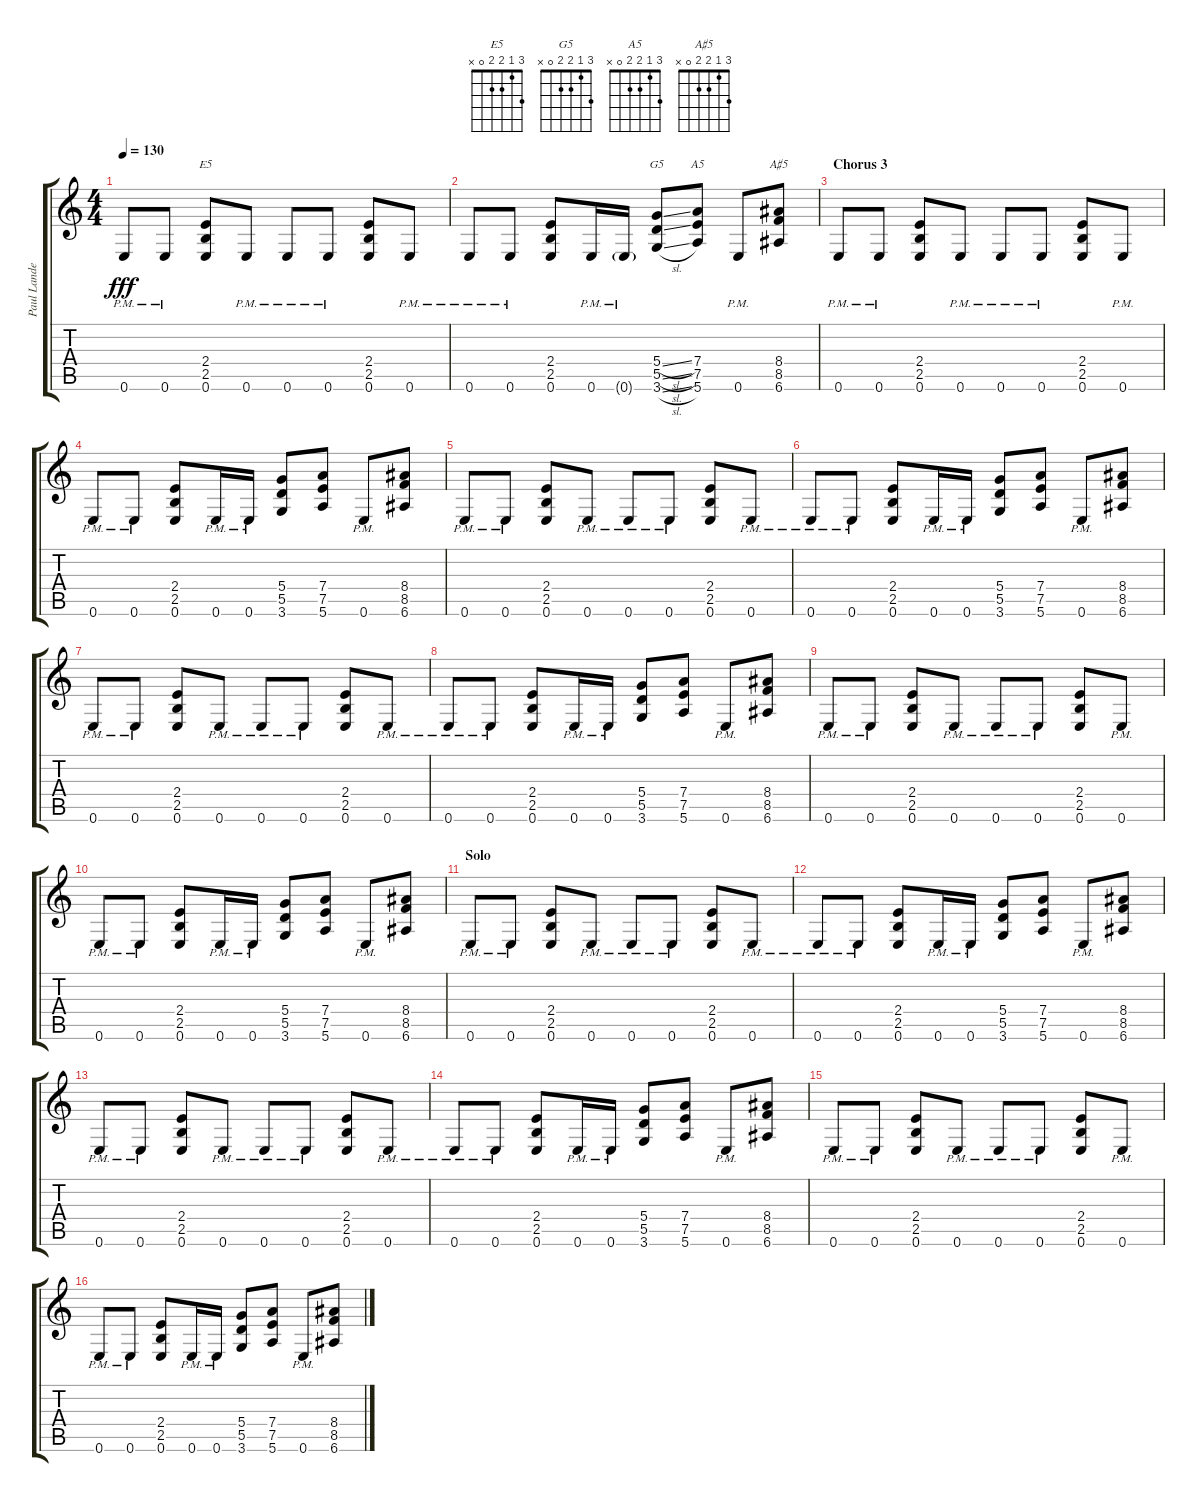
\track ("Paul Landers (Rhythm)" "Paul Lande") {instrument distortionguitar}
\staff {score tabs}
\tuning (E4 B3 G3 D3 A2 E2) {hide}
\chord ("E5" 3 1 2 2 0 x)
\chord ("G5" 3 1 2 2 0 x)
\chord ("A5" 3 1 2 2 0 x)
\chord ("A♯5" 3 1 2 2 0 x)
\ts (4 4)
\tempo 130
\clef g2
\ks c
0.6{pm}.8{dy fff} 0.6{pm}.8 (2.4 2.5 0.6).8{ch "E5"} 0.6{pm}.8 0.6{pm}.8 0.6{pm}.8 (2.4 2.5 0.6).8 0.6{pm}.8 |
0.6{pm}.8 0.6{pm}.8 (2.4 2.5 0.6).8 0.6{pm}.16 0.6{g pm}.16 (5.4{sl} 5.5{sl} 3.6{sl}).8{ch "G5"} (7.4 7.5 5.6).8{ch "A5"} 0.6{pm}.8 (8.4 8.5 6.6).8{ch "A♯5"} |
\section ("" "Chorus 3")
0.6{pm}.8 0.6{pm}.8 (2.4 2.5 0.6).8 0.6{pm}.8 0.6{pm}.8 0.6{pm}.8 (2.4 2.5 0.6).8 0.6{pm}.8 |
0.6{pm}.8 0.6{pm}.8 (2.4 2.5 0.6).8 0.6{pm}.16 0.6{pm}.16 (5.4 5.5 3.6).8 (7.4 7.5 5.6).8 0.6{pm}.8 (8.4 8.5 6.6).8 |
0.6{pm}.8 0.6{pm}.8 (2.4 2.5 0.6).8 0.6{pm}.8 0.6{pm}.8 0.6{pm}.8 (2.4 2.5 0.6).8 0.6{pm}.8 |
0.6{pm}.8 0.6{pm}.8 (2.4 2.5 0.6).8 0.6{pm}.16 0.6{pm}.16 (5.4 5.5 3.6).8 (7.4 7.5 5.6).8 0.6{pm}.8 (8.4 8.5 6.6).8 |
0.6{pm}.8 0.6{pm}.8 (2.4 2.5 0.6).8 0.6{pm}.8 0.6{pm}.8 0.6{pm}.8 (2.4 2.5 0.6).8 0.6{pm}.8 |
0.6{pm}.8 0.6{pm}.8 (2.4 2.5 0.6).8 0.6{pm}.16 0.6{pm}.16 (5.4 5.5 3.6).8 (7.4 7.5 5.6).8 0.6{pm}.8 (8.4 8.5 6.6).8 |
0.6{pm}.8 0.6{pm}.8 (2.4 2.5 0.6).8 0.6{pm}.8 0.6{pm}.8 0.6{pm}.8 (2.4 2.5 0.6).8 0.6{pm}.8 |
0.6{pm}.8 0.6{pm}.8 (2.4 2.5 0.6).8 0.6{pm}.16 0.6{pm}.16 (5.4 5.5 3.6).8 (7.4 7.5 5.6).8 0.6{pm}.8 (8.4 8.5 6.6).8 |
\section ("" "Solo")
0.6{pm}.8 0.6{pm}.8 (2.4 2.5 0.6).8 0.6{pm}.8 0.6{pm}.8 0.6{pm}.8 (2.4 2.5 0.6).8 0.6{pm}.8 |
0.6{pm}.8 0.6{pm}.8 (2.4 2.5 0.6).8 0.6{pm}.16 0.6{pm}.16 (5.4 5.5 3.6).8 (7.4 7.5 5.6).8 0.6{pm}.8 (8.4 8.5 6.6).8 |
0.6{pm}.8 0.6{pm}.8 (2.4 2.5 0.6).8 0.6{pm}.8 0.6{pm}.8 0.6{pm}.8 (2.4 2.5 0.6).8 0.6{pm}.8 |
0.6{pm}.8 0.6{pm}.8 (2.4 2.5 0.6).8 0.6{pm}.16 0.6{pm}.16 (5.4 5.5 3.6).8 (7.4 7.5 5.6).8 0.6{pm}.8 (8.4 8.5 6.6).8 |
0.6{pm}.8 0.6{pm}.8 (2.4 2.5 0.6).8 0.6{pm}.8 0.6{pm}.8 0.6{pm}.8 (2.4 2.5 0.6).8 0.6{pm}.8 |
0.6{pm}.8 0.6{pm}.8 (2.4 2.5 0.6).8 0.6{pm}.16 0.6{pm}.16 (5.4 5.5 3.6).8 (7.4 7.5 5.6).8 0.6{pm}.8 (8.4 8.5 6.6).8
